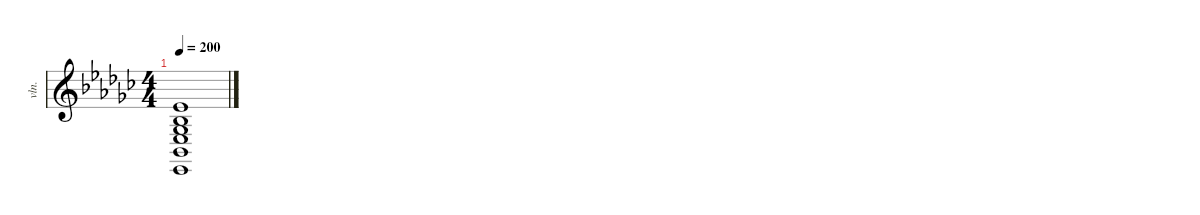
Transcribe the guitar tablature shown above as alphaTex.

\defaultSystemsLayout 4
\hideDynamics
\bracketExtendMode nobrackets
\otherSystemsTrackNameOrientation horizontal
\track ("Keyboards" "vln.") {instrument stringensemble1}
\staff {score}
\tuning (Eb4 Bb3 Gb3 Db3 Ab2 Eb2)
\ts (4 4)
\tempo 200
\clef g2
\ks ebminor
(0.1{t acc b} 0.2{t acc b} 0.3{t acc b} 2.4{t acc b} 2.5{t acc b} 0.6{t acc b}).1{dy f beam Up}
